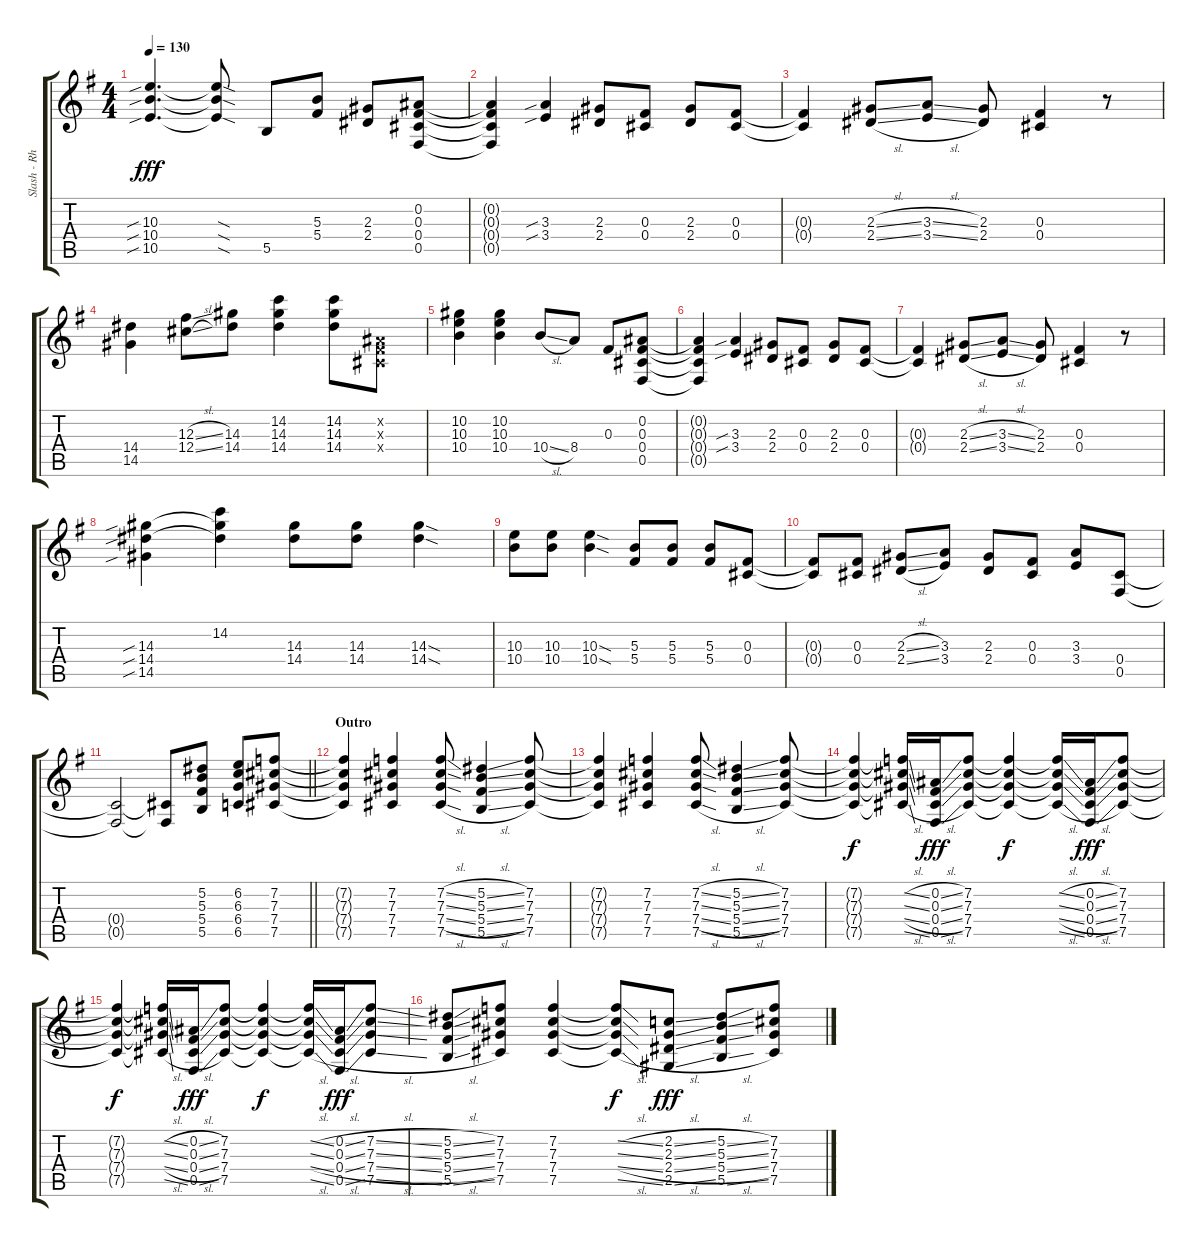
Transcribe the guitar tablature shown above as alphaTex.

\track ("Slash - Rhytm Guitar" "Slash - Rh") {instrument distortionguitar}
\staff {score tabs}
\tuning (Db4 Bb3 Gb3 Db3 Gb2 Db2) {hide}
\ts (4 4)
\tempo 130
\clef g2
\ks g
(10.3{sib} 10.4{sib} 10.5{sib}).4{d dy fff} (10.3{sod t} 10.4{sod t} 10.5{sod t}).8 5.5.8 (5.3 5.4).8 (2.3 2.4).8 (0.2 0.3 0.4 0.5).8 |
(0.2{t} 0.3{t} 0.4{t} 0.5{t}).4 (3.3{sib} 3.4{sib}).4 (2.3 2.4).8 (0.3 0.4).8 (2.3 2.4).8 (0.3 0.4).8 |
(0.3{t} 0.4{t}).4 (2.3{sl} 2.4{sl}).8 (3.3{sl} 3.4{sl}).8 (2.3 2.4).8 (0.3 0.4).4 r.8 |
(14.4 14.5).4 (12.3{sl} 12.4{sl}).8 (14.3 14.4).8 (14.2 14.3 14.4).4 (14.2 14.3 14.4).8 (0.2{x} 0.3{x} 0.4{x}).8 |
(10.2 10.3 10.4).4 (10.2 10.3 10.4).4 10.4{sl}.8 8.4.8 0.3.8 (0.2 0.3 0.4 0.5).8 |
(0.2{t} 0.3{t} 0.4{t} 0.5{t}).4 (3.3{sib} 3.4{sib}).4 (2.3 2.4).8 (0.3 0.4).8 (2.3 2.4).8 (0.3 0.4).8 |
(0.3{t} 0.4{t}).4 (2.3{sl} 2.4{sl}).8 (3.3{sl} 3.4{sl}).8 (2.3 2.4).8 (0.3 0.4).4 r.8 |
(14.3{sib} 14.4{sib} 14.5{sib}).4 (14.2 14.3{t} 14.4{t}).4 (14.3 14.4).8 (14.3 14.4).8 (14.3{sod} 14.4{sod}).4 |
(10.3 10.4).8 (10.3 10.4).8 (10.3{sod} 10.4{sod}).4 (5.3 5.4).8 (5.3 5.4).8 (5.3 5.4).8 (0.3 0.4).8 |
(0.3{t} 0.4{t}).8 (0.3 0.4).8 (2.3{sl} 2.4{sl}).8 (3.3 3.4).8 (2.3 2.4).8 (0.3 0.4).8 (3.3 3.4).8 (0.4 0.5).8 |
\barLineRight lightlight
(0.4{t} 0.5{t}).2 (0.4{t} 0.5{t}).8 (5.2 5.3 5.4 5.5).8 (6.2 6.3 6.4 6.5).8 (7.2 7.3 7.4 7.5).8 |
\section ("" "Outro")
(7.2{t} 7.3{t} 7.4{t} 7.5{t}).4 (7.2 7.3 7.4 7.5).4 (7.2{sl} 7.3{sl} 7.4{sl} 7.5{sl}).8 (5.2{sl} 5.3{sl} 5.4{sl} 5.5{sl}).4 (7.2 7.3 7.4 7.5).8 |
(7.2{t} 7.3{t} 7.4{t} 7.5{t}).4 (7.2 7.3 7.4 7.5).4 (7.2{sl} 7.3{sl} 7.4{sl} 7.5{sl}).8 (5.2{sl} 5.3{sl} 5.4{sl} 5.5{sl}).4 (7.2 7.3 7.4 7.5).8 |
(7.2{t} 7.3{t} 7.4{t} 7.5{t}).4{dy f} (7.2{sl t} 7.3{sl t} 7.4{sl t} 7.5{sl t}).16 (0.2{sl} 0.3{sl} 0.4{sl} 0.5{sl}).16{dy fff} (7.2 7.3 7.4 7.5).8 (7.2{t} 7.3{t} 7.4{t} 7.5{t}).4{dy f} (7.2{sl t} 7.3{sl t} 7.4{sl t} 7.5{sl t}).16 (0.2{sl} 0.3{sl} 0.4{sl} 0.5{sl}).16{dy fff} (7.2 7.3 7.4 7.5).8 |
(7.2{t} 7.3{t} 7.4{t} 7.5{t}).4{dy f} (7.2{sl t} 7.3{sl t} 7.4{sl t} 7.5{sl t}).16 (0.2{sl} 0.3{sl} 0.4{sl} 0.5{sl}).16{dy fff} (7.2 7.3 7.4 7.5).8 (7.2{t} 7.3{t} 7.4{t} 7.5{t}).4{dy f} (7.2{sl t} 7.3{sl t} 7.4{sl t} 7.5{sl t}).16 (0.2{sl} 0.3{sl} 0.4{sl} 0.5{sl}).16{dy fff} (7.2{sl} 7.3{sl} 7.4{sl} 7.5{sl}).8 |
(5.2{sl} 5.3{sl} 5.4{sl} 5.5{sl}).8 (7.2 7.3 7.4 7.5).8 (7.2 7.3 7.4 7.5).4 (7.2{sl t} 7.3{sl t} 7.4{sl t} 7.5{sl t}).8{dy f} (2.2{sl} 2.3{sl} 2.4{sl} 2.5{sl}).8{dy fff} (5.2{sl} 5.3{sl} 5.4{sl} 5.5{sl}).8 (7.2 7.3 7.4 7.5).8
